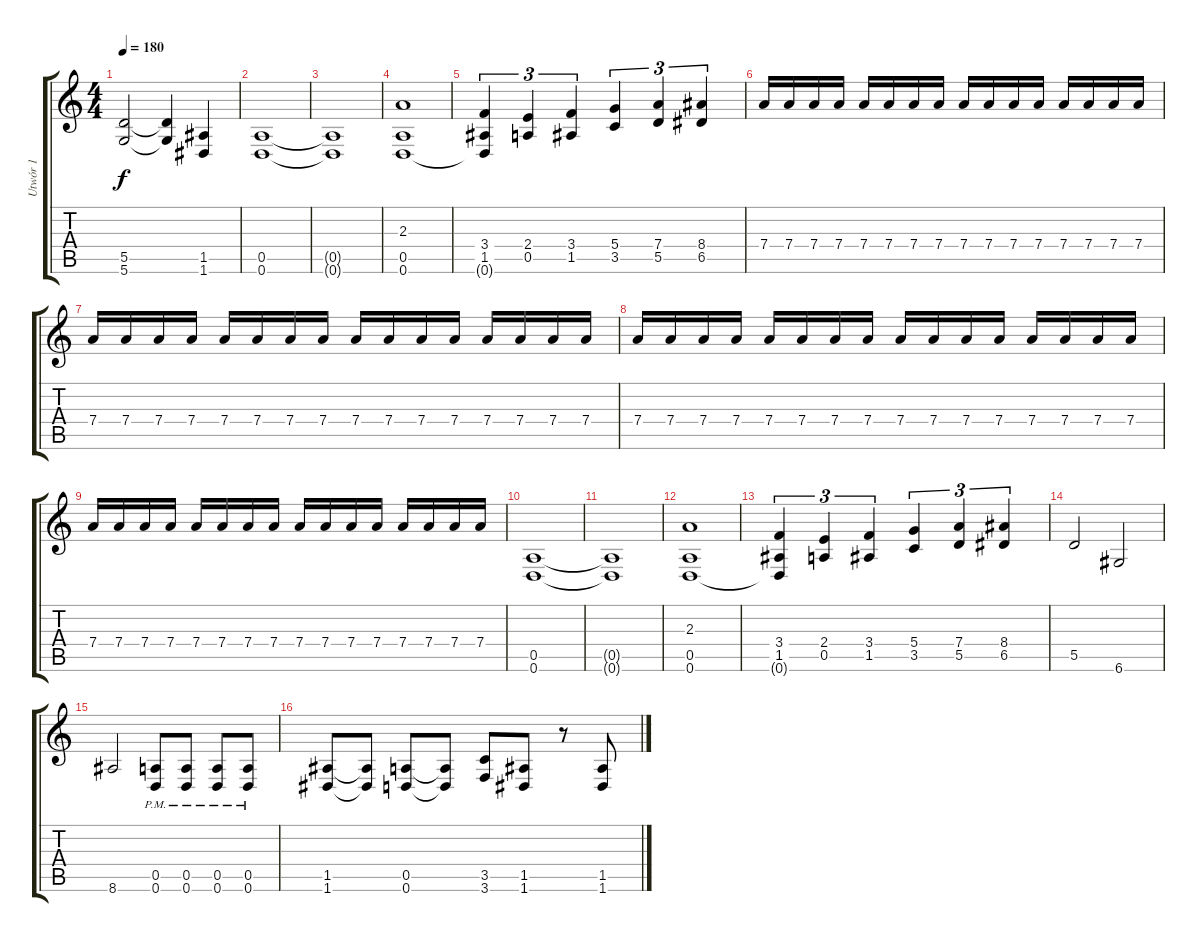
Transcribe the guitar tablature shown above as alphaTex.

\track ("Utwór 1" "Utwór 1") {instrument distortionguitar}
\staff {score tabs}
\tuning (E4 B3 G3 D3 A2 D2) {hide}
\ts (4 4)
\tempo 180
\clef g2
\ks c
(5.5 5.6).2{dy f} (5.5{t} 5.6{t}).4 (1.5 1.6).4 |
(0.5 0.6).1 |
(0.5{t} 0.6{t}).1 |
(2.3 0.5 0.6).1 |
(3.4 1.5 0.6{t}).4{tu (3 2)} (2.4 0.5).4{tu (3 2)} (3.4 1.5).4{tu (3 2)} (5.4 3.5).4{tu (3 2)} (7.4 5.5).4{tu (3 2)} (8.4 6.5).4{tu (3 2)} |
7.4.16 7.4.16 7.4.16 7.4.16 7.4.16 7.4.16 7.4.16 7.4.16 7.4.16 7.4.16 7.4.16 7.4.16 7.4.16 7.4.16 7.4.16 7.4.16 |
7.4.16 7.4.16 7.4.16 7.4.16 7.4.16 7.4.16 7.4.16 7.4.16 7.4.16 7.4.16 7.4.16 7.4.16 7.4.16 7.4.16 7.4.16 7.4.16 |
7.4.16 7.4.16 7.4.16 7.4.16 7.4.16 7.4.16 7.4.16 7.4.16 7.4.16 7.4.16 7.4.16 7.4.16 7.4.16 7.4.16 7.4.16 7.4.16 |
7.4.16 7.4.16 7.4.16 7.4.16 7.4.16 7.4.16 7.4.16 7.4.16 7.4.16 7.4.16 7.4.16 7.4.16 7.4.16 7.4.16 7.4.16 7.4.16 |
(0.5 0.6).1 |
(0.5{t} 0.6{t}).1 |
(2.3 0.5 0.6).1 |
(3.4 1.5 0.6{t}).4{tu (3 2)} (2.4 0.5).4{tu (3 2)} (3.4 1.5).4{tu (3 2)} (5.4 3.5).4{tu (3 2)} (7.4 5.5).4{tu (3 2)} (8.4 6.5).4{tu (3 2)} |
5.5.2 6.6.2 |
8.6.2 (0.5{pm} 0.6{pm}).8 (0.5{pm} 0.6{pm}).8 (0.5{pm} 0.6{pm}).8 (0.5{pm} 0.6{pm}).8 |
(1.5 1.6).8 (1.5{t} 1.6{t}).8 (0.5 0.6).8 (0.5{t} 0.6{t}).8 (3.5 3.6).8 (1.5 1.6).8 r.8 (1.5 1.6).8
